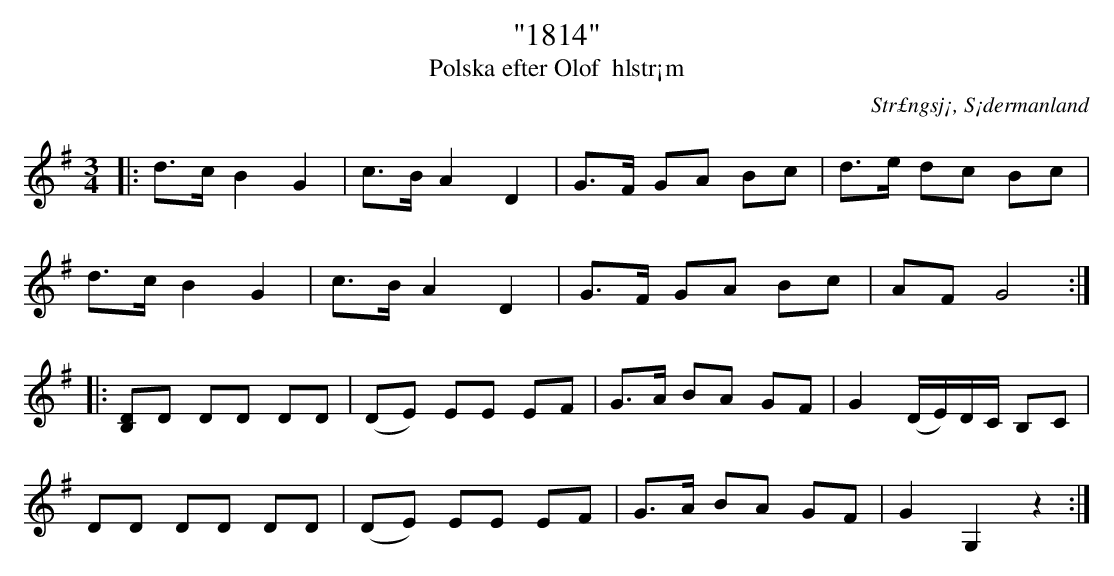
X:1
T: "1814"
T: Polska efter Olof  hlstr¡m
O: Str£ngsj¡, S¡dermanland
M: 3/4
L: 1/16
K: G
|: d3c B4 G4 | c3B A4 D4 | G3F G2A2 B2c2 | d3e d2c2 B2c2 |
d3c B4 G4 | c3B A4 D4 | G3F G2A2 B2c2 | A2F2 G8 :|
|: [D2B,2]D2 D2D2 D2D2 | (D2E2) E2E2 E2F2 | G2>A2 B2A2 G2F2 | G4 (DE)DC B,2C2 |
D2D2 D2D2 D2D2 | (D2E2) E2E2 E2F2 | G2>A2 B2A2 G2F2 | G4 G,4 z4 :|
